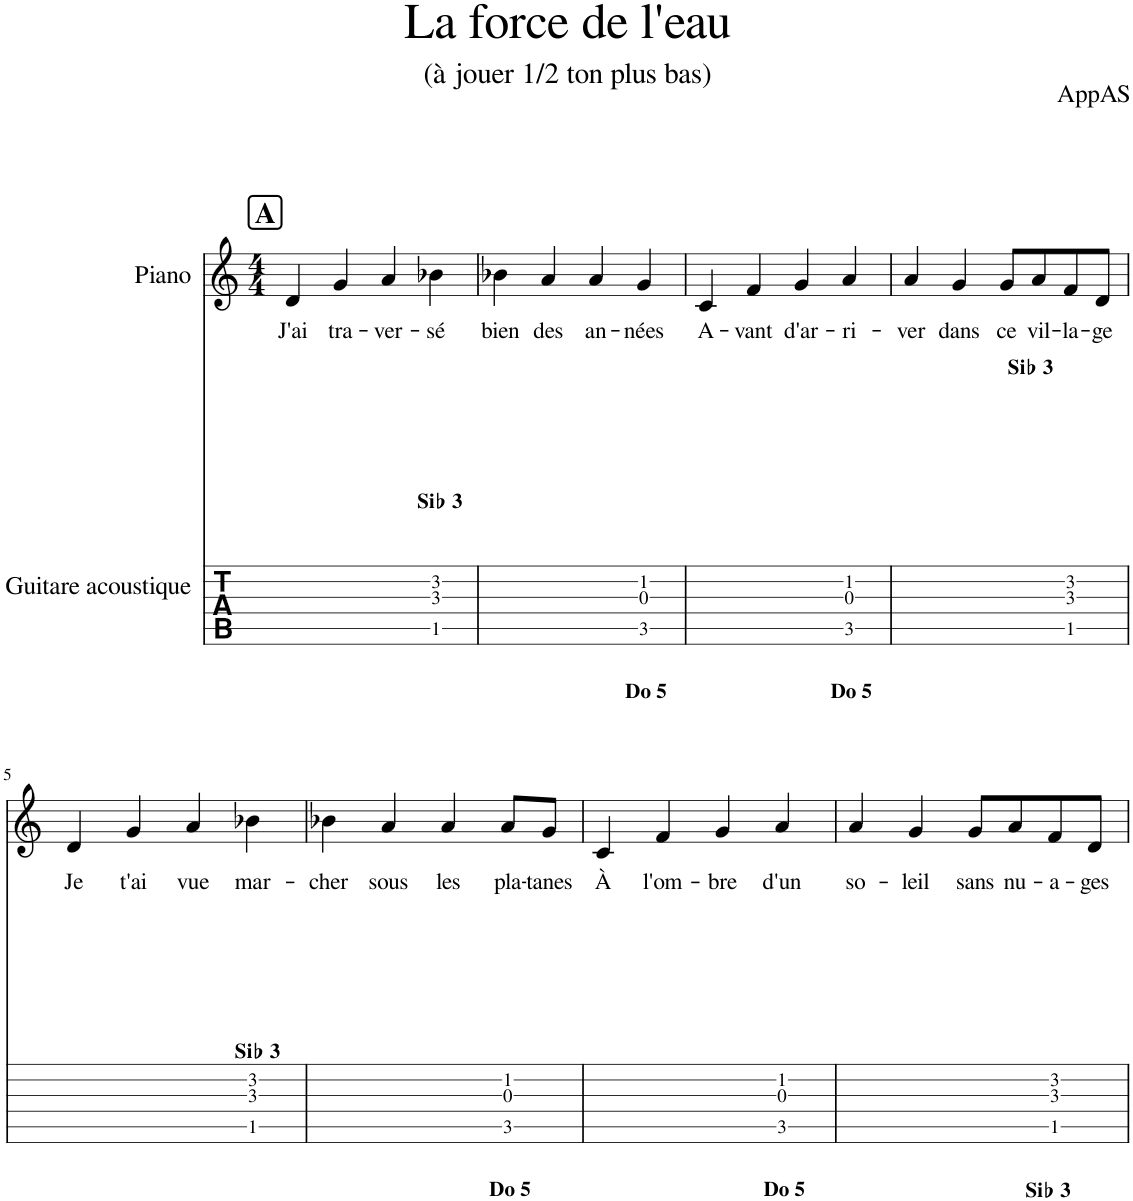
**kern	**kern	**text
*part2	*part1	*part1
*staff2	*staff1	*staff1
*I"Guitare acoustique	*I"Piano	*
*	*I'Pno	*
*stria6	*	*
*	*clefG2	*
*k[]	*k[]	*
*M4/4	*M4/4	*
!!LO:REH:place=s1:a:B:cj:fs=14:t=A
=1	=1	=1
!	!	!LO:LY:b
2r	4d/	J'ai
!	!	!LO:LY:b
.	4g/	tra-
!	!	!LO:LY:b
4r	4a/	-ver-
!	!LO:TX:b:B:t=Si♭ 3	!
!	!	!LO:LY:b
4AA# 4A# 4d	4b-X\	-sé
=2	=2	=2
!	!	!LO:LY:b
4r	4b-X\	bien
!	!	!LO:LY:b
2r	4a/	des
!	!	!LO:LY:b
.	4a/	an-
!LO:TX:b:B:t=Do 5	!	!
!	!	!LO:LY:b
4C 4G 4c	4g/	-nées
=3	=3	=3
!	!	!LO:LY:b
4r	4c/	A-
!	!	!LO:LY:b
2r	4f/	-vant
!	!	!LO:LY:b
.	4g/	d'ar-
!LO:TX:b:B:t=Do 5	!	!
!	!	!LO:LY:b
4C 4G 4c	4a/	-ri-
=4	=4	=4
!	!	!LO:LY:b
2r	4a/	-ver
!	!	!LO:LY:b
.	4g/	dans
!	!	!LO:LY:b
4r	8g/L	ce
!	!	!LO:LY:b
.	8a/	vil-
!LO:TX:a:B:t=Si♭ 3	!	!
!	!	!LO:LY:b
4AA# 4A# 4d	8f/	-la-
!	!	!LO:LY:b
.	8d/J	-ge
!!LO:LB:g=z
=5	=5	=5
!	!	!LO:LY:b
2r	4d/	Je
!	!	!LO:LY:b
.	4g/	t'ai
!	!	!LO:LY:b
4r	4a/	vue
!	!LO:TX:b:B:t=Si♭ 3	!
!	!	!LO:LY:b
4AA# 4A# 4d	4b-X\	mar-
=6	=6	=6
!	!	!LO:LY:b
4r	4b-X\	-cher
!	!	!LO:LY:b
2r	4a/	sous
!	!	!LO:LY:b
.	4a/	les
!LO:TX:b:B:t=Do 5	!	!
!	!	!LO:LY:b
4C 4G 4c	8a/L	pla-
!	!	!LO:LY:b
.	8g/J	-tanes
=7	=7	=7
!	!	!LO:LY:b
4r	4c/	À
!	!	!LO:LY:b
2r	4f/	l'om-
!	!	!LO:LY:b
.	4g/	-bre
!LO:TX:b:B:t=Do 5	!	!
!	!	!LO:LY:b
4C 4G 4c	4a/	d'un
=8	=8	=8
!	!	!LO:LY:b
2r	4a/	so-
!	!	!LO:LY:b
.	4g/	-leil
!	!	!LO:LY:b
4r	8g/L	sans
!	!	!LO:LY:b
.	8a/	nu-
!LO:TX:b:B:t=Si♭ 3	!	!
!	!	!LO:LY:b
4AA# 4A# 4d	8f/	-a-
!	!	!LO:LY:b
.	8d/J	-ges
=	=	=
*-	*-	*-
